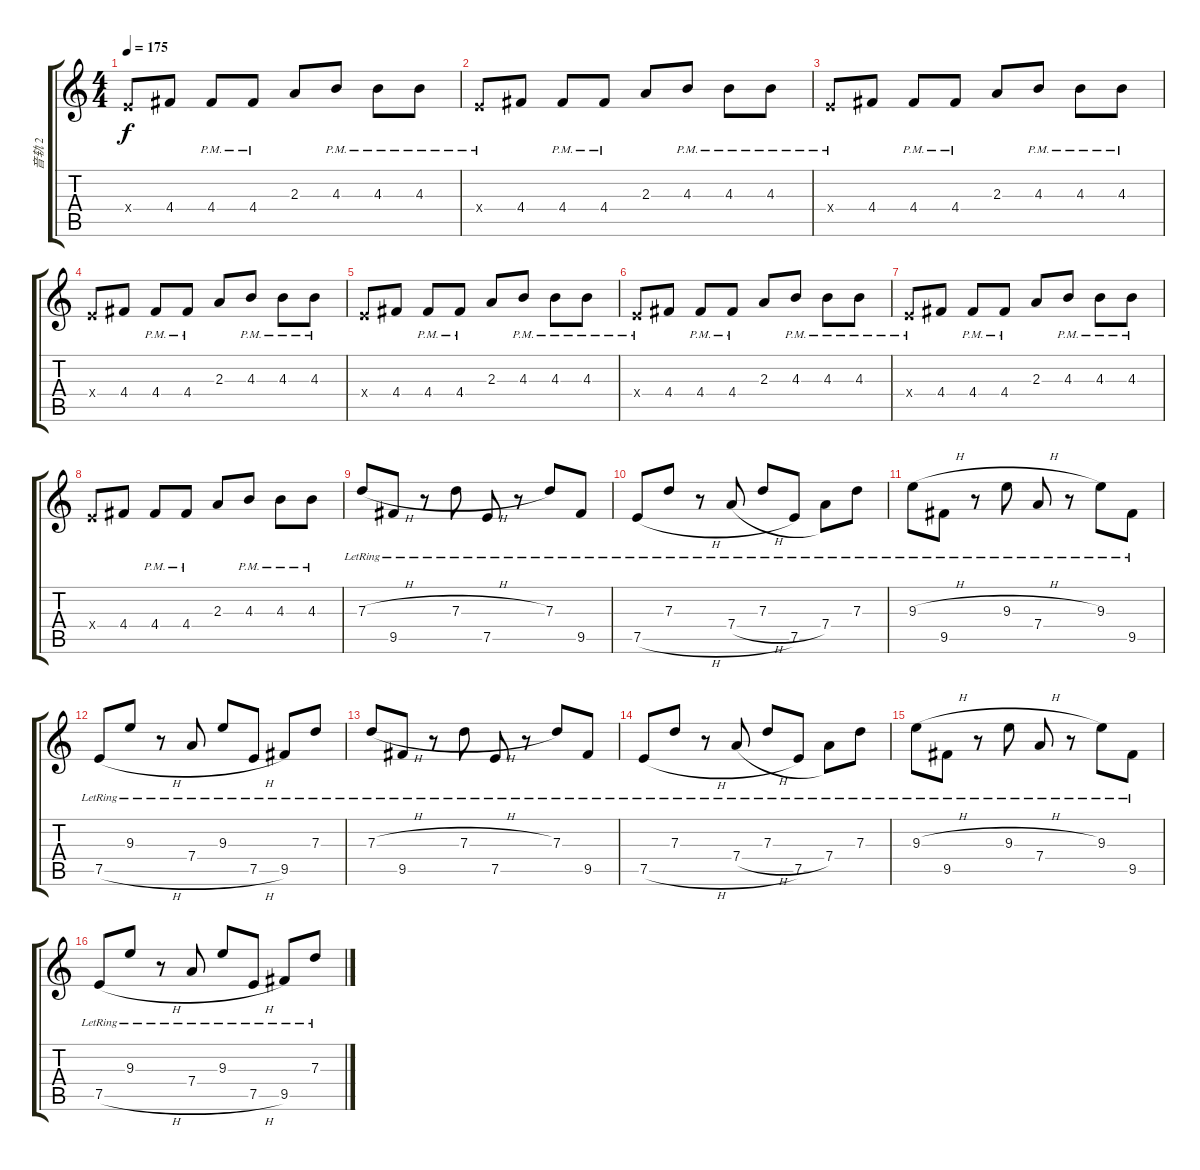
\track ("音轨 2" "音轨 2") {instrument overdrivenguitar}
\staff {score tabs}
\tuning (E4 B3 G3 D3 A2 E2) {hide}
\ts (4 4)
\tempo 175
\clef g2
\ks c
2.4{x}.8{dy f} 4.4.8 4.4{pm}.8 4.4{pm}.8 2.3.8 4.3{pm}.8 4.3{pm}.8 4.3{pm}.8 |
2.4{pm x}.8 4.4.8 4.4{pm}.8 4.4{pm}.8 2.3.8 4.3{pm}.8 4.3{pm}.8 4.3{pm}.8 |
2.4{pm x}.8 4.4.8 4.4{pm}.8 4.4{pm}.8 2.3.8 4.3{pm}.8 4.3{pm}.8 4.3{pm}.8 |
2.4{x}.8 4.4.8 4.4{pm}.8 4.4{pm}.8 2.3.8 4.3{pm}.8 4.3{pm}.8 4.3{pm}.8 |
2.4{x}.8 4.4.8 4.4{pm}.8 4.4{pm}.8 2.3.8 4.3{pm}.8 4.3{pm}.8 4.3{pm}.8 |
2.4{pm x}.8 4.4.8 4.4{pm}.8 4.4{pm}.8 2.3.8 4.3{pm}.8 4.3{pm}.8 4.3{pm}.8 |
2.4{pm x}.8 4.4.8 4.4{pm}.8 4.4{pm}.8 2.3.8 4.3{pm}.8 4.3{pm}.8 4.3{pm}.8 |
2.4{x}.8 4.4.8 4.4{pm}.8 4.4{pm}.8 2.3.8 4.3{pm}.8 4.3{pm}.8 4.3{pm}.8 |
7.3{h lr}.8 9.5{lr}.8 r.8 7.3{h lr}.8 7.5{lr}.8 r.8 7.3{lr}.8 9.5{lr}.8 |
7.5{h lr}.8 7.3{lr}.8 r.8 7.4{h lr}.8 7.3{lr}.8 7.5{lr}.8 7.4{lr}.8 7.3{lr}.8 |
9.3{h lr}.8 9.5{lr}.8 r.8 9.3{h lr}.8 7.4{lr}.8 r.8 9.3{lr}.8 9.5{lr}.8 |
7.5{h lr}.8 9.3{lr}.8 r.8 7.4{lr}.8 9.3{lr}.8 7.5{h lr}.8 9.5{lr}.8 7.3{lr}.8 |
7.3{h lr}.8 9.5{lr}.8 r.8 7.3{h lr}.8 7.5{lr}.8 r.8 7.3{lr}.8 9.5{lr}.8 |
7.5{h lr}.8 7.3{lr}.8 r.8 7.4{h lr}.8 7.3{lr}.8 7.5{lr}.8 7.4{lr}.8 7.3{lr}.8 |
9.3{h lr}.8 9.5{lr}.8 r.8 9.3{h lr}.8 7.4{lr}.8 r.8 9.3{lr}.8 9.5{lr}.8 |
7.5{h lr}.8 9.3{lr}.8 r.8 7.4{lr}.8 9.3{lr}.8 7.5{h lr}.8 9.5{lr}.8 7.3{lr}.8
